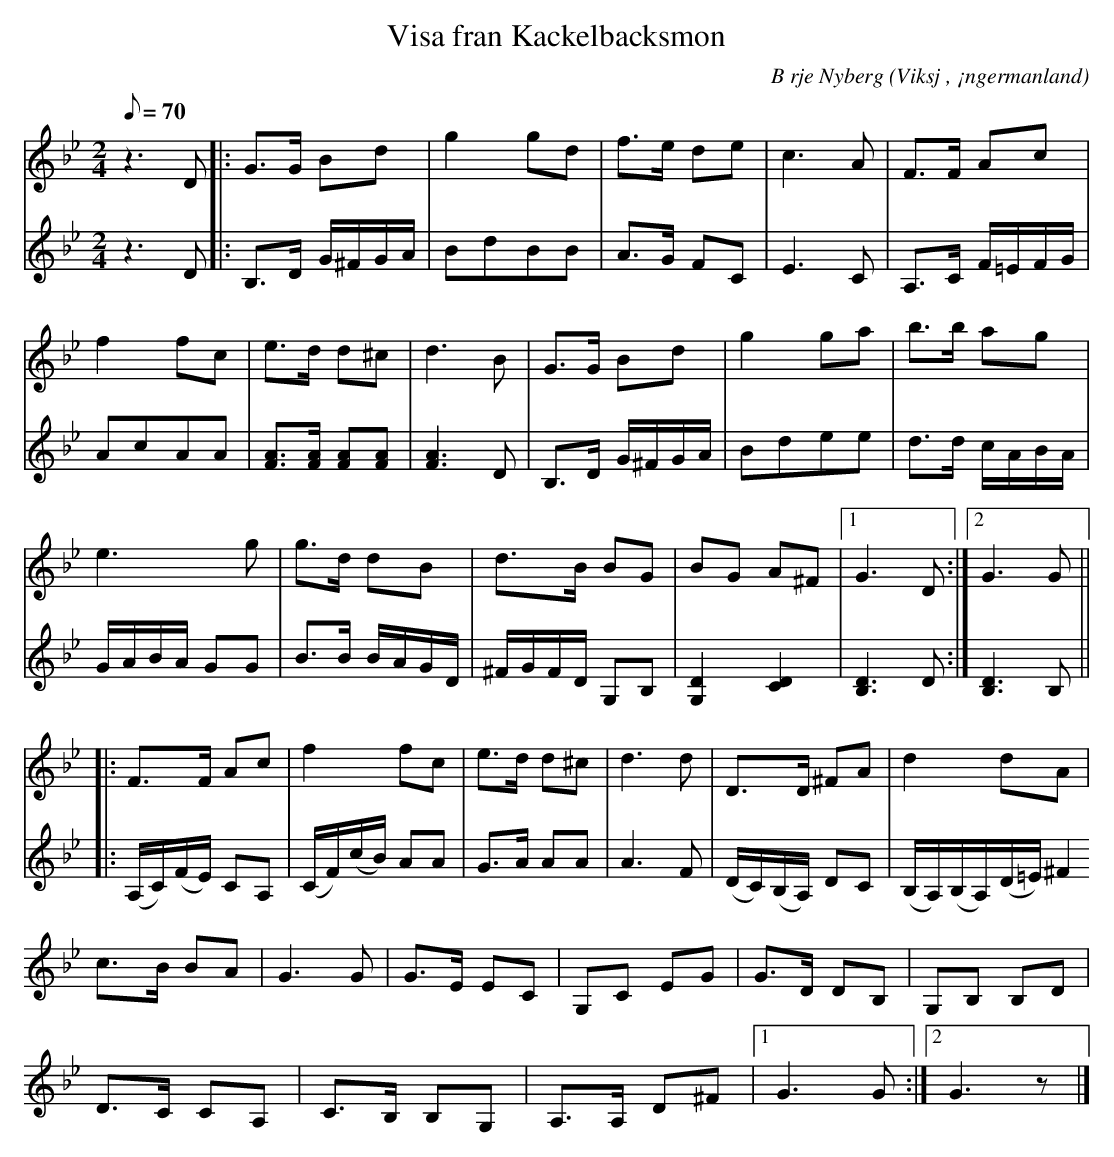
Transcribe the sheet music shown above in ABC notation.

X:1
T:Visa fran Kackelbacksmon
C:B rje Nyberg
O:Viksj , ¡ngermanland
M:2/4
L:1/8
Q:70
K:Gm
V:1
z2> D2|: G>G Bd | g2 gd | f>e de | c2>A2 | F>F Ac |
f2 fc | e>d d^c | d2>B2 | G>G Bd |g2 ga | b>b ag |
e2> g2 | g>d dB |d>B BG |BG A^F |1 G2> D2 :|2 G2> G2 ||
|: F>F Ac | f2 fc | e>d d^c | d2>d2 | D>D ^FA | d2 dA |
c>B BA |G2> G2 | G>E EC | G,C EG | G>D DB, | G,B, B,D |
D>C CA, | C>B, B,G, | A,>A, D^F |1 G2> G2 :|2 G2> z2 |]
V:2
z2> D2 |: B,>D G/2^F/2G/2A/2 | BdBB | A>G FC | E2>C2 | A,>C F/2=E/2F/2G/2 |
AcAA | [AF]>[AF] [AF][AF] | [A2F2]> D2 | B,>D G/2^F/2G/2A/2 | Bdee | d>d c/2A/2B/2A/2 |
G/2A/2B/2A/2 GG | B>B B/2A/2G/2D/2 | ^F/2G/2F/2D/2 G,B, | [G,2D2] [C2D2] | [D2B,2]> D2 :| [D2B,2]> B,2 ||
|: (A,/2C/2)(F/2E/2) CA, | (C/2F/2)(c/2B/2) AA | G>A AA | A2> F2 | (D/2C/2)(B,/2A,/2) DC | (B,/2A,/2)(B,/2A,/2)(D/2=E/2) ^F2 |
